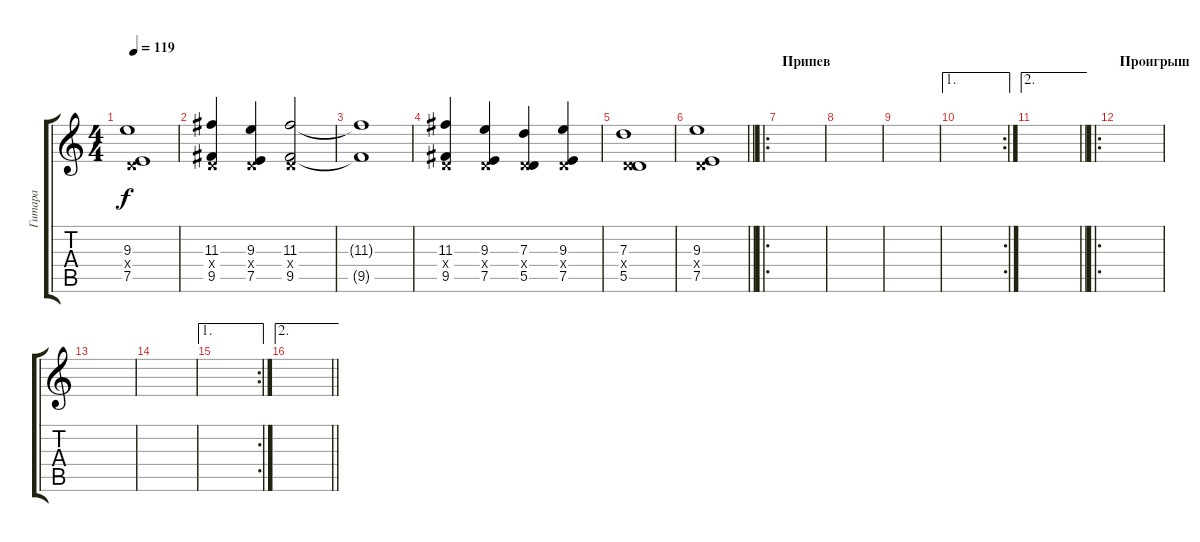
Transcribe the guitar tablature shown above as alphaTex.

\track ("Гитара" "Гитара") {instrument overdrivenguitar}
\staff {score tabs}
\tuning (E4 B3 G3 D3 A2 E2) {hide}
\ts (4 4)
\tempo 119
\clef g2
\ks c
(9.3 0.4{x} 7.5).1{dy f} |
(11.3 0.4{x} 9.5).4 (9.3 0.4{x} 7.5).4 (11.3 0.4{x} 9.5).2 |
(11.3{t} 9.5{t}).1 |
(11.3 0.4{x} 9.5).4 (9.3 0.4{x} 7.5).4 (7.3 0.4{x} 5.5).4 (9.3 0.4{x} 7.5).4 |
(7.3 0.4{x} 5.5).1 |
\barLineRight lightlight
(9.3 0.4{x} 7.5).1 |
\ro
\section ("" "Припев")
|
|
|
\ae 1
\rc 2
|
\ae 2
\barLineRight lightlight
|
\ro
\section ("" "Проигрыш")
|
|
|
\ae 1
\rc 2
|
\ae 2
\barLineRight lightlight
